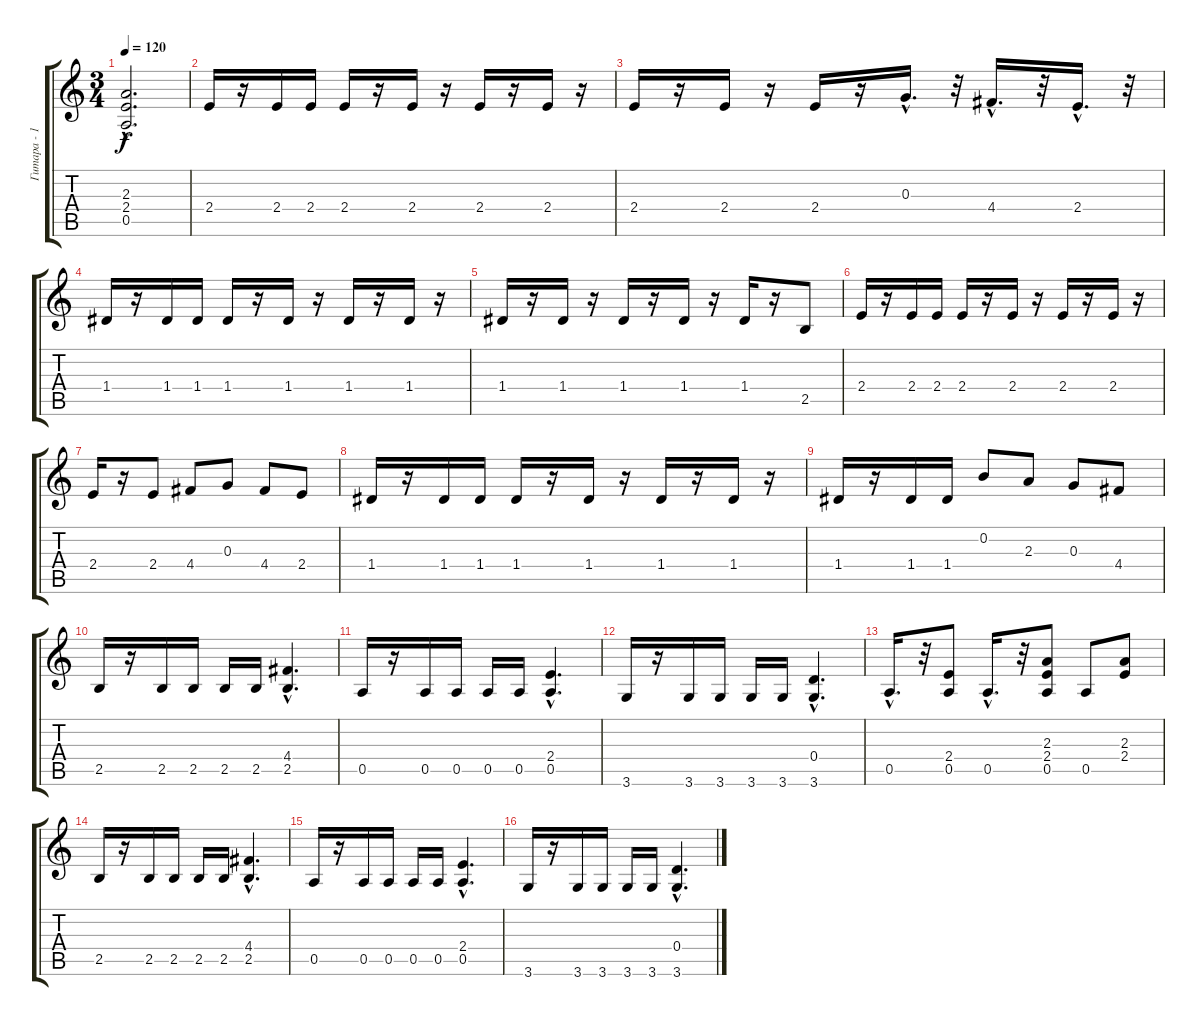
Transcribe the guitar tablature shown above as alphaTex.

\track ("Гитара - 1" "Гитара - 1") {instrument distortionguitar}
\staff {score tabs}
\tuning (E4 B3 G3 D3 A2 E2) {hide}
\ts (3 4)
\tempo 120
\clef g2
\ks c
(2.3{hac} 2.4{hac} 0.5{hac}).2{d dy f} |
2.4.16 r.16 2.4.16 2.4.16 2.4.16 r.16 2.4.16 r.16 2.4.16 r.16 2.4.16 r.16 |
2.4.16 r.16 2.4.16 r.16 2.4.16 r.16 0.3{hac}.16{d} r.32 4.4{hac}.16{d} r.32 2.4{hac}.16{d} r.32 |
1.4.16 r.16 1.4.16 1.4.16 1.4.16 r.16 1.4.16 r.16 1.4.16 r.16 1.4.16 r.16 |
1.4.16 r.16 1.4.16 r.16 1.4.16 r.16 1.4.16 r.16 1.4.16 r.16 2.5.8 |
2.4.16 r.16 2.4.16 2.4.16 2.4.16 r.16 2.4.16 r.16 2.4.16 r.16 2.4.16 r.16 |
2.4.16 r.16 2.4.8 4.4.8 0.3.8 4.4.8 2.4.8 |
1.4.16 r.16 1.4.16 1.4.16 1.4.16 r.16 1.4.16 r.16 1.4.16 r.16 1.4.16 r.16 |
1.4.16 r.16 1.4.16 1.4.16 0.2.8 2.3.8 0.3.8 4.4.8 |
2.5.16 r.16 2.5.16 2.5.16 2.5.16 2.5.16 (4.4{hac} 2.5{hac}).4{d} |
0.5.16 r.16 0.5.16 0.5.16 0.5.16 0.5.16 (2.4{hac} 0.5{hac}).4{d} |
3.6.16 r.16 3.6.16 3.6.16 3.6.16 3.6.16 (0.4{hac} 3.6{hac}).4{d} |
0.5{hac}.16{d} r.32 (2.4 0.5).8 0.5{hac}.16{d} r.32 (2.3 2.4 0.5).8 0.5.8 (2.3 2.4).8 |
2.5.16 r.16 2.5.16 2.5.16 2.5.16 2.5.16 (4.4{hac} 2.5{hac}).4{d} |
0.5.16 r.16 0.5.16 0.5.16 0.5.16 0.5.16 (2.4{hac} 0.5{hac}).4{d} |
3.6.16 r.16 3.6.16 3.6.16 3.6.16 3.6.16 (0.4{hac} 3.6{hac}).4{d}
